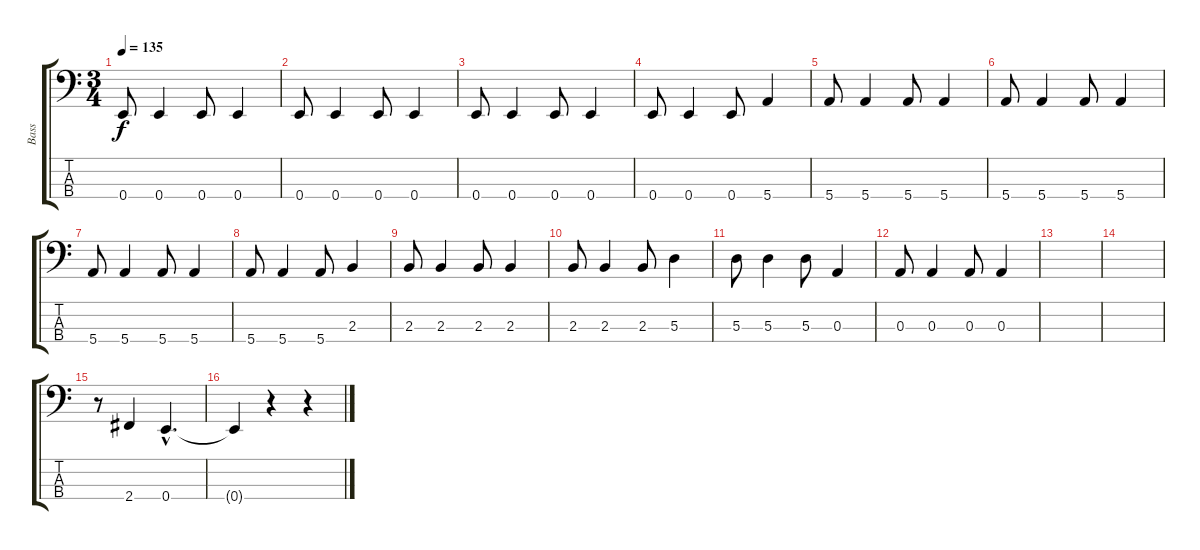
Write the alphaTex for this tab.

\track ("Bass" "Bass") {instrument electricbasspick}
\staff {score tabs}
\tuning (G2 D2 A1 E1) {hide}
\ts (3 4)
\tempo 135
\clef f4
\ks c
0.4.8{dy f} 0.4.4 0.4.8 0.4.4 |
0.4.8 0.4.4 0.4.8 0.4.4 |
0.4.8 0.4.4 0.4.8 0.4.4 |
0.4.8 0.4.4 0.4.8 5.4.4 |
5.4.8 5.4.4 5.4.8 5.4.4 |
5.4.8 5.4.4 5.4.8 5.4.4 |
5.4.8 5.4.4 5.4.8 5.4.4 |
5.4.8 5.4.4 5.4.8 2.3.4 |
2.3.8 2.3.4 2.3.8 2.3.4 |
2.3.8 2.3.4 2.3.8 5.3.4 |
5.3.8 5.3.4 5.3.8 0.3.4 |
0.3.8 0.3.4 0.3.8 0.3.4 |
|
|
r.8 2.4.4 0.4{hac}.4{d} |
0.4{t}.4 r.4 r.4
